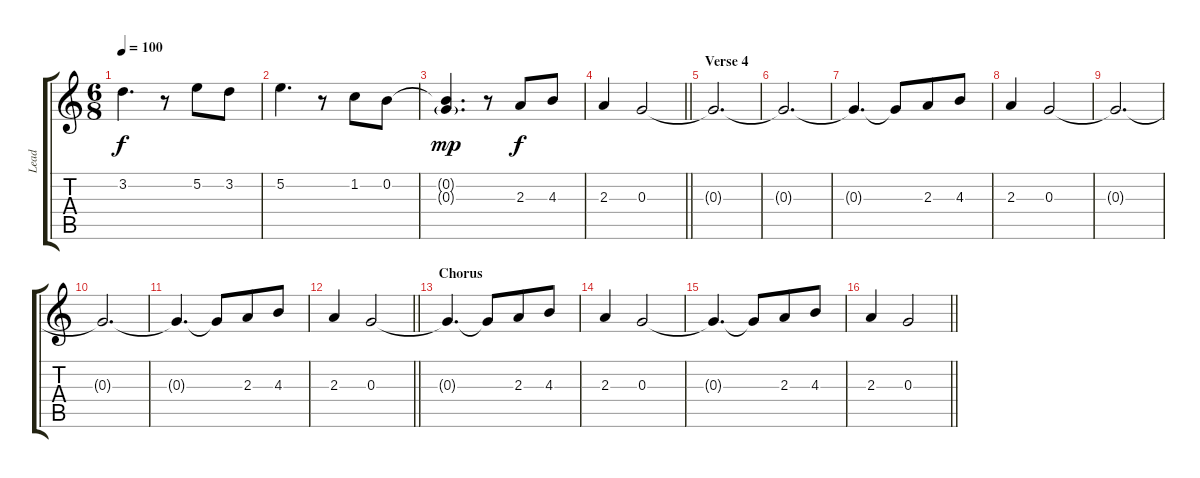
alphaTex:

\track ("Lead" "Lead") {instrument distortionguitar}
\staff {score tabs}
\tuning (E4 B3 G3 D3 A2 E2) {hide}
\ts (6 8)
\tempo 100
\clef g2
\ks c
3.2.4{d dy f} r.8 5.2.8 3.2.8 |
5.2.4{d} r.8 1.2.8 0.2.8 |
(0.2{t} 0.3{g}).4{d dy mp} r.8 2.3.8{dy f} 4.3.8 |
\barLineRight lightlight
2.3.4 0.3.2{volume 4 balance 11} |
\section ("" "Verse 4")
0.3{t}.2{d} |
0.3{t}.2{d} |
0.3{t}.4{d} 0.3{t}.8 2.3.8 4.3.8 |
2.3.4 0.3.2 |
0.3{t}.2{d} |
0.3{t}.2{d} |
0.3{t}.4{d} 0.3{t}.8 2.3.8 4.3.8 |
\barLineRight lightlight
2.3.4 0.3.2 |
\section ("" "Chorus")
0.3{t}.4{d} 0.3{t}.8 2.3.8 4.3.8 |
2.3.4 0.3.2 |
0.3{t}.4{d} 0.3{t}.8 2.3.8 4.3.8 |
\barLineRight lightlight
2.3.4 0.3.2
